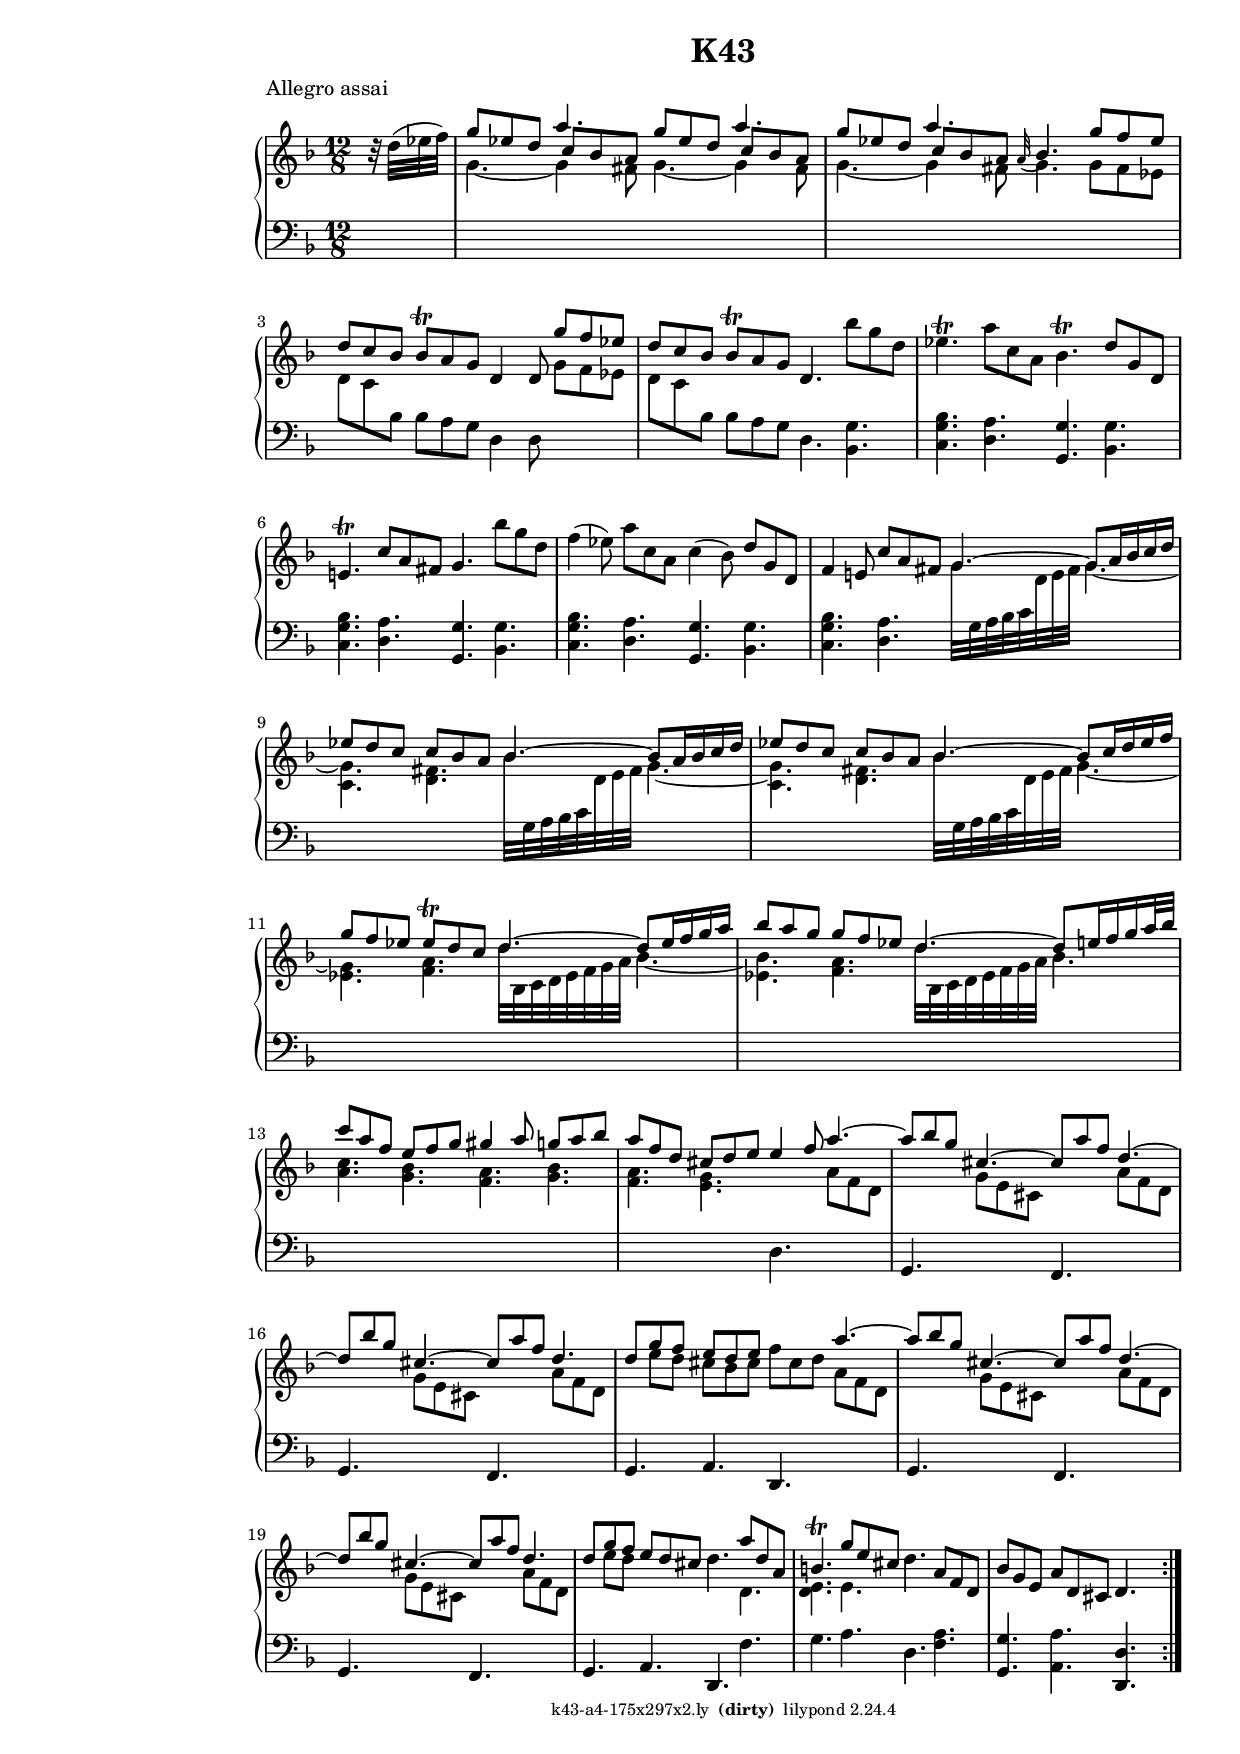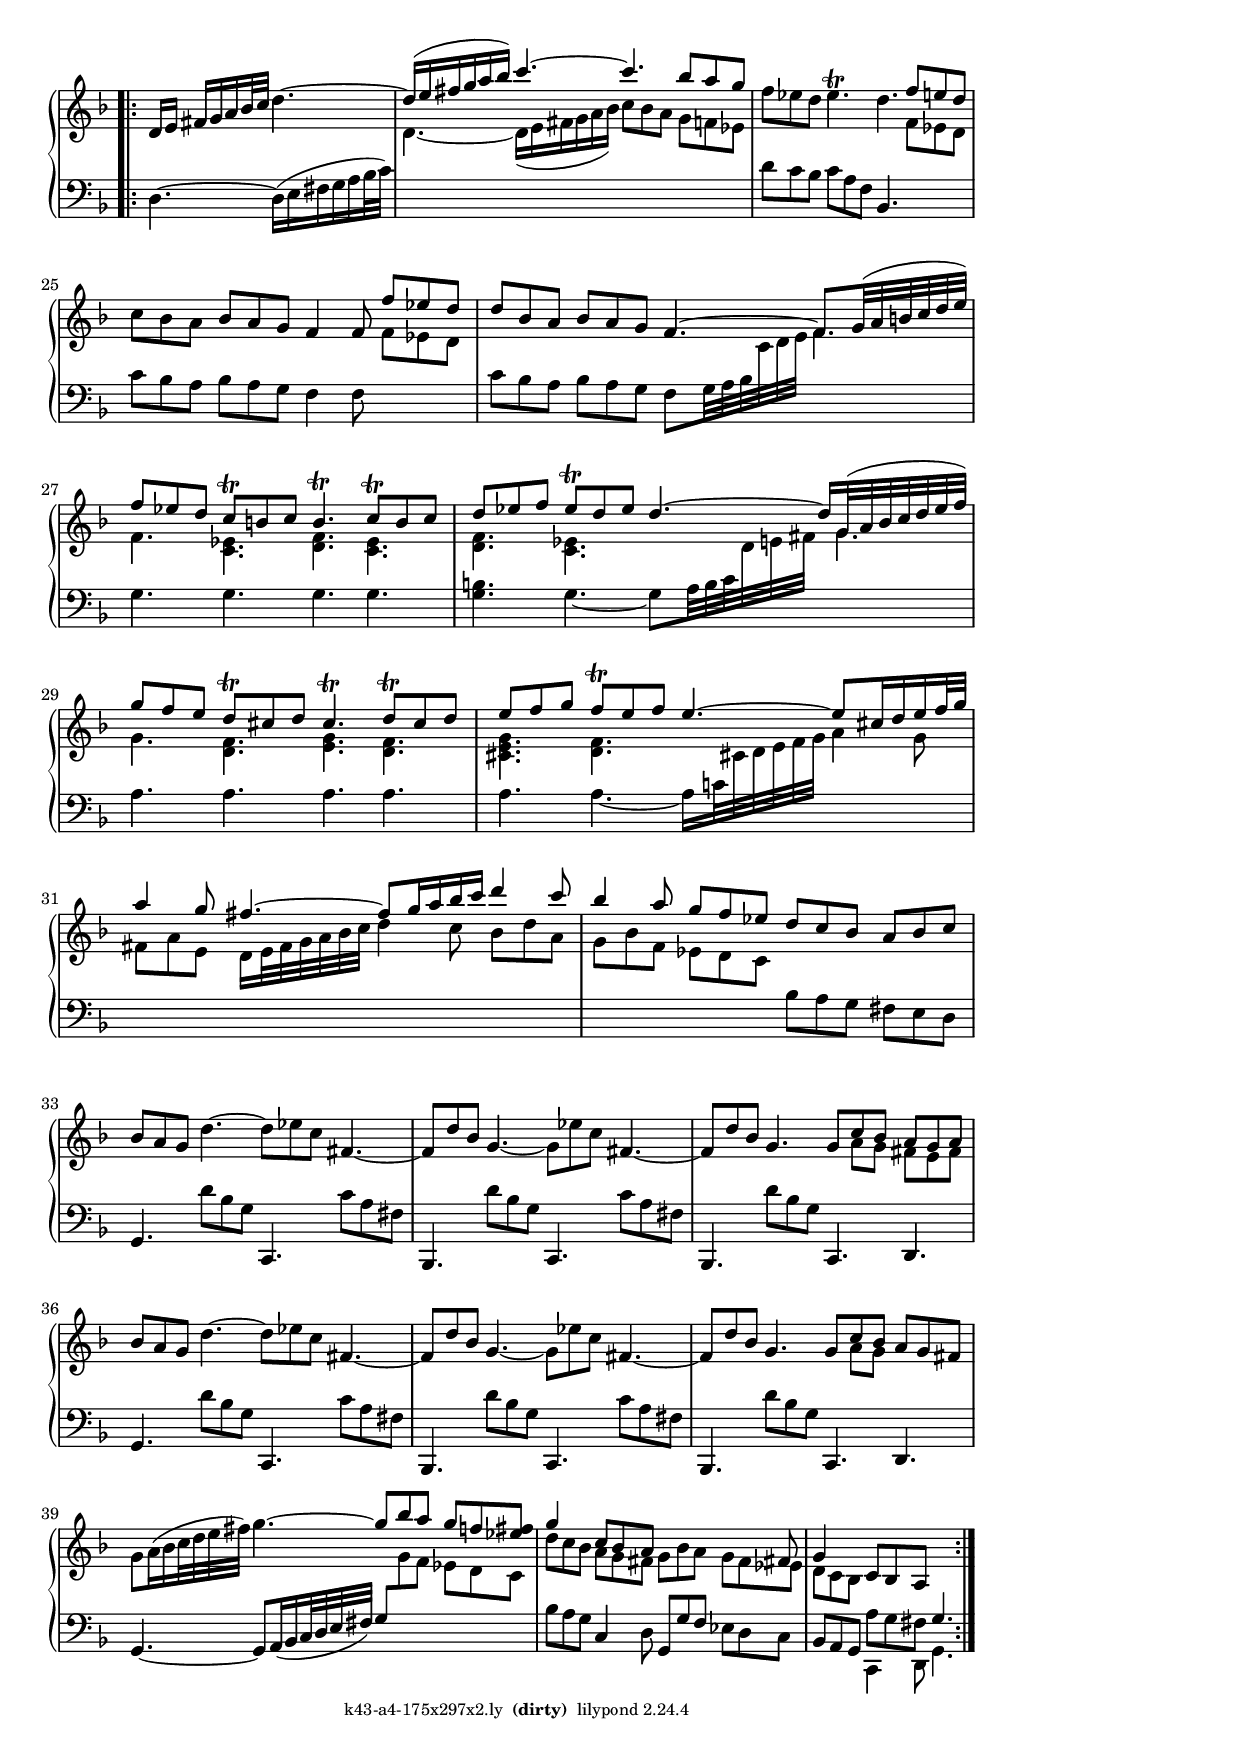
\version "2.19.20"

\include "../../include/general.ily"
\include "../../include/a4-175x297.ily"

#(set-global-staff-size 18)

breaks = { s1.*22 \pageBreak }
\version "2.18.2"

\header {
  title = "K43"
  meter = "Allegro assai"
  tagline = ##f
}

global = {
  \key d \minor
  \time 12/8
  \override Staff.NoteCollision #'merge-differently-dotted = ##t
}

cstl=\change Staff="left"
cstr=\change Staff="right"

right = \relative c'' {
  \global

  \partial 8
  \repeat volta 2 {
    r32 d( ees f)
    \repeat unfold 3 {
      <<{ s4. a } \\ { g,4. ~ g4 fis8 } \\ { g'8 ees d c[ bes a] }>>
    }
    <<{ \appoggiatura { \once \slurDown a32 } bes4. } \\ { g }>>
    <<{ \cstr g'8 f ees d c bes bes\trill a g d4 d8 } \\ 
      { g fis ees d c \cstl bes bes a g d4 d8 }>>
    <<{ \cstr g''8 f ees d c bes bes\trill a g d4. } \\ 
      { g8 f ees d c \cstl bes bes a g d4. }>>
    bes'''8 g d

    ees4.\trill a8 c, a bes4.\trill d8 g, d
    e!4.\trill c'8 a fis g4. bes'8 g d
    f4( ees8) a c, a c4( bes8) d g, d
    f4 e!8 c' a fis

    \voiceOne g4. ~ g8 a16 bes c d 
    ees8 d c c bes a bes4. ~ bes8 a16 bes c d 
    ees8 d c c bes a bes4. ~ bes8 c16 d ees f
    g8 f ees ees\trill d c

    d4. ~ d8 ees16 f g a
    bes8 a g g f ees d4. ~ d8 e16 f g a32 bes
    c8 a f e f g gis4 a8 g a bes
    a f d cis d e

    e4 f8 a4. ~
    a8 bes g cis,4. ~ cis8 a' f d4. ~
    d8 bes' g cis,4. ~ cis8 a' f d4. ~
    <<{ d8 g f e d e } \\ { s e d cis bes cis }>> 
    \oneVoice f cis d \voiceOne a'4. ~

    a8 bes g cis,4. ~ cis8 a' f d4. ~
    d8 bes' g cis,4. ~ cis8 a' f d4. ~
    <<{ d8 g f } \\ { s e d }>> e d cis \oneVoice d4. <<{ a'8 d, a } \\ { d,4. }>>

    <<{ b'4.\trill g'8 e cis } \\ { <d, e>4. e }>> d' a8 f d
    bes' g e a d, cis d4. s4
  }
  
  \partial 2.
  \repeat volta 2 {
    d16 e fis g a bes32 c d4. ~
    \voiceOne d16( e fis g a bes) c4. ~ c bes8 a g
    \oneVoice f ees d ees4.\trill d \voiceOne f8 e d
    \oneVoice c bes a bes a g f4 f8 \voiceOne f'8 ees d

    d bes a bes a g f4. ~ f8. g32( a b c d e)
    <<{ f8 ees d c\trill b c b4.\trill c8\trill b c } \\
      { f,4. <c ees> <d f> <c ees> }>>
    <<{ d'8 ees f ees\trill d ees } \\ { <d, f>4. <c ees> }>> 
    \voiceOne d'4. ~ d16 g,32*10/7( a bes c d ees f)

    <<{ g8 f e d\trill cis d cis4.\trill d8\trill cis d } \\ 
      { g,4. <d f> <e g> <d f> }>>
    <<{ e'8 f g f\trill e f } \\ { <cis, e g>4. <d f> }>> 
    e'4. ~ e8 cis16 d e f32 g
    a4 g8 fis4. ~ fis8 g16 a bes c d4 c8

    bes4 a8 g f ees d c bes a bes c
    \oneVoice bes a g d'4. ~ d8 ees c fis,4. ~ 
    fis8 d' bes g4. ~ g8 ees' c fis,4. ~ 
    fis8 d' bes g4. ~ <<{ g8 c bes a g a } \\ { s a g fis e fis }>>

    bes a g d'4. ~ d8 ees c fis,4. ~
    fis8 d' bes g4. ~ g8 ees' c fis,4. ~
    fis8 d' bes g4. ~ <<{ g8 c bes a g fis } \\ { s a g }>>

    g8 a16( bes c32 d e fis) g4. ~ \voiceOne g8 bes a g f <ees fis>
    <<{ g4 s8 c,8 bes a s4. s4 fis!8 } \\ { d' c bes a g fis g bes a g fis ees }>>
    <<{ g4 s8 c, bes a \cstl g4. } \\ { \cstr d'8 c bes \cstl a g fis }>>
  }
}
 
left = \relative c {
  \global

  \partial 8
  \repeat volta 2 {
    s8 s1.*3 s2. s4.
    <bes g'>4.
    \repeat unfold 3 { <c g' bes> <d a'> <g, g'> <bes g'> }
    <c g' bes> <d a'>

    \cstr g'32*3/2 \cstl g, a bes c \cstr \voiceTwo d e fis g4. ~
    <c, g'> <d fis> bes'32*3/2 \cstl g, a bes c \cstr d e fis g4. ~
    <c, g'> <d fis> bes'32*3/2 \cstl g, a bes c \cstr d e fis g4. ~
    <ees g> <f a>

    d'32*3/2 bes, c d ees f g a bes4. ~
    <ees, bes'> <f a> d'32*3/2 bes, c d ees f g a bes4.
    <a c> <g bes> <f a> <g bes> 
    <f a> <e g>

    \cstl \oneVoice d,4. 
    \repeat unfold 2 {
      \cstr \voiceTwo a''8 f d
      \repeat unfold 2 { \cstl \oneVoice g,,4. \cstr \voiceTwo g''8 e cis \cstl \oneVoice f,,4. \cstr \voiceTwo a''8 f d }
      \cstl \oneVoice g,,4. a d,
    }

    f' g a d, <f a>
    <g, g'> <a a'> <d, d'> s4
  }

  \partial 2.
  \repeat volta 2 {
    d'4. ~ d16( e fis g a bes32 c)
    \cstr \voiceTwo d4. ~ d16( e fis g a bes) c8 bes a g f ees
    \cstl \oneVoice d c bes c a f bes,4. \cstr \voiceTwo f''8 ees d
    \cstl \oneVoice c bes a bes a g f4 f8 \cstr \voiceTwo f'8 ees d
    
    \cstl \voiceTwo c bes a bes a g f8*3/2 g32 a bes \cstr c d e f4.
    \cstl \oneVoice g,4. g g g
    <g b> \voiceTwo g ~ g8*3/2 a32 b c \cstr d e fis s16 g4.*5/6

    \cstl \oneVoice a,4. a a a
    a \voiceTwo a ~ a16 c!32*10/6 \cstr cis! d e f g a4 g8
    fis a e d16 e32*10/6 fis g a bes c d4 c8 bes d a

    g bes f ees d c \cstl \oneVoice bes a g fis e d 
    g,4. d''8 bes g c,,4. c''8 a fis
    bes,,4. d''8 bes g c,,4. c''8 a fis
    bes,,4. d''8 bes g c,,4. d

    g d''8 bes g c,,4. c''8 a fis
    bes,,4. d''8 bes g c,,4. c''8 a fis
    bes,,4. d''8 bes g c,,4. d

    g ~ g8 a16( bes c32 d e fis) g8 \cstr \voiceTwo g' f ees d c
    \cstl \oneVoice bes a g c,4 d8 g, g' f ees d c 
    bes a g \voiceTwo c,4 d8 g4.

  }
}

\score {
  \new PianoStaff <<
    \new Staff = "right" {
      << 
        \breaks
        \right
      >>
    }
    \new Staff = "left" { 
      <<
        \breaks
        \clef bass \left 
      >>
    }
  >>
  \layout { indent = 0 }
}

